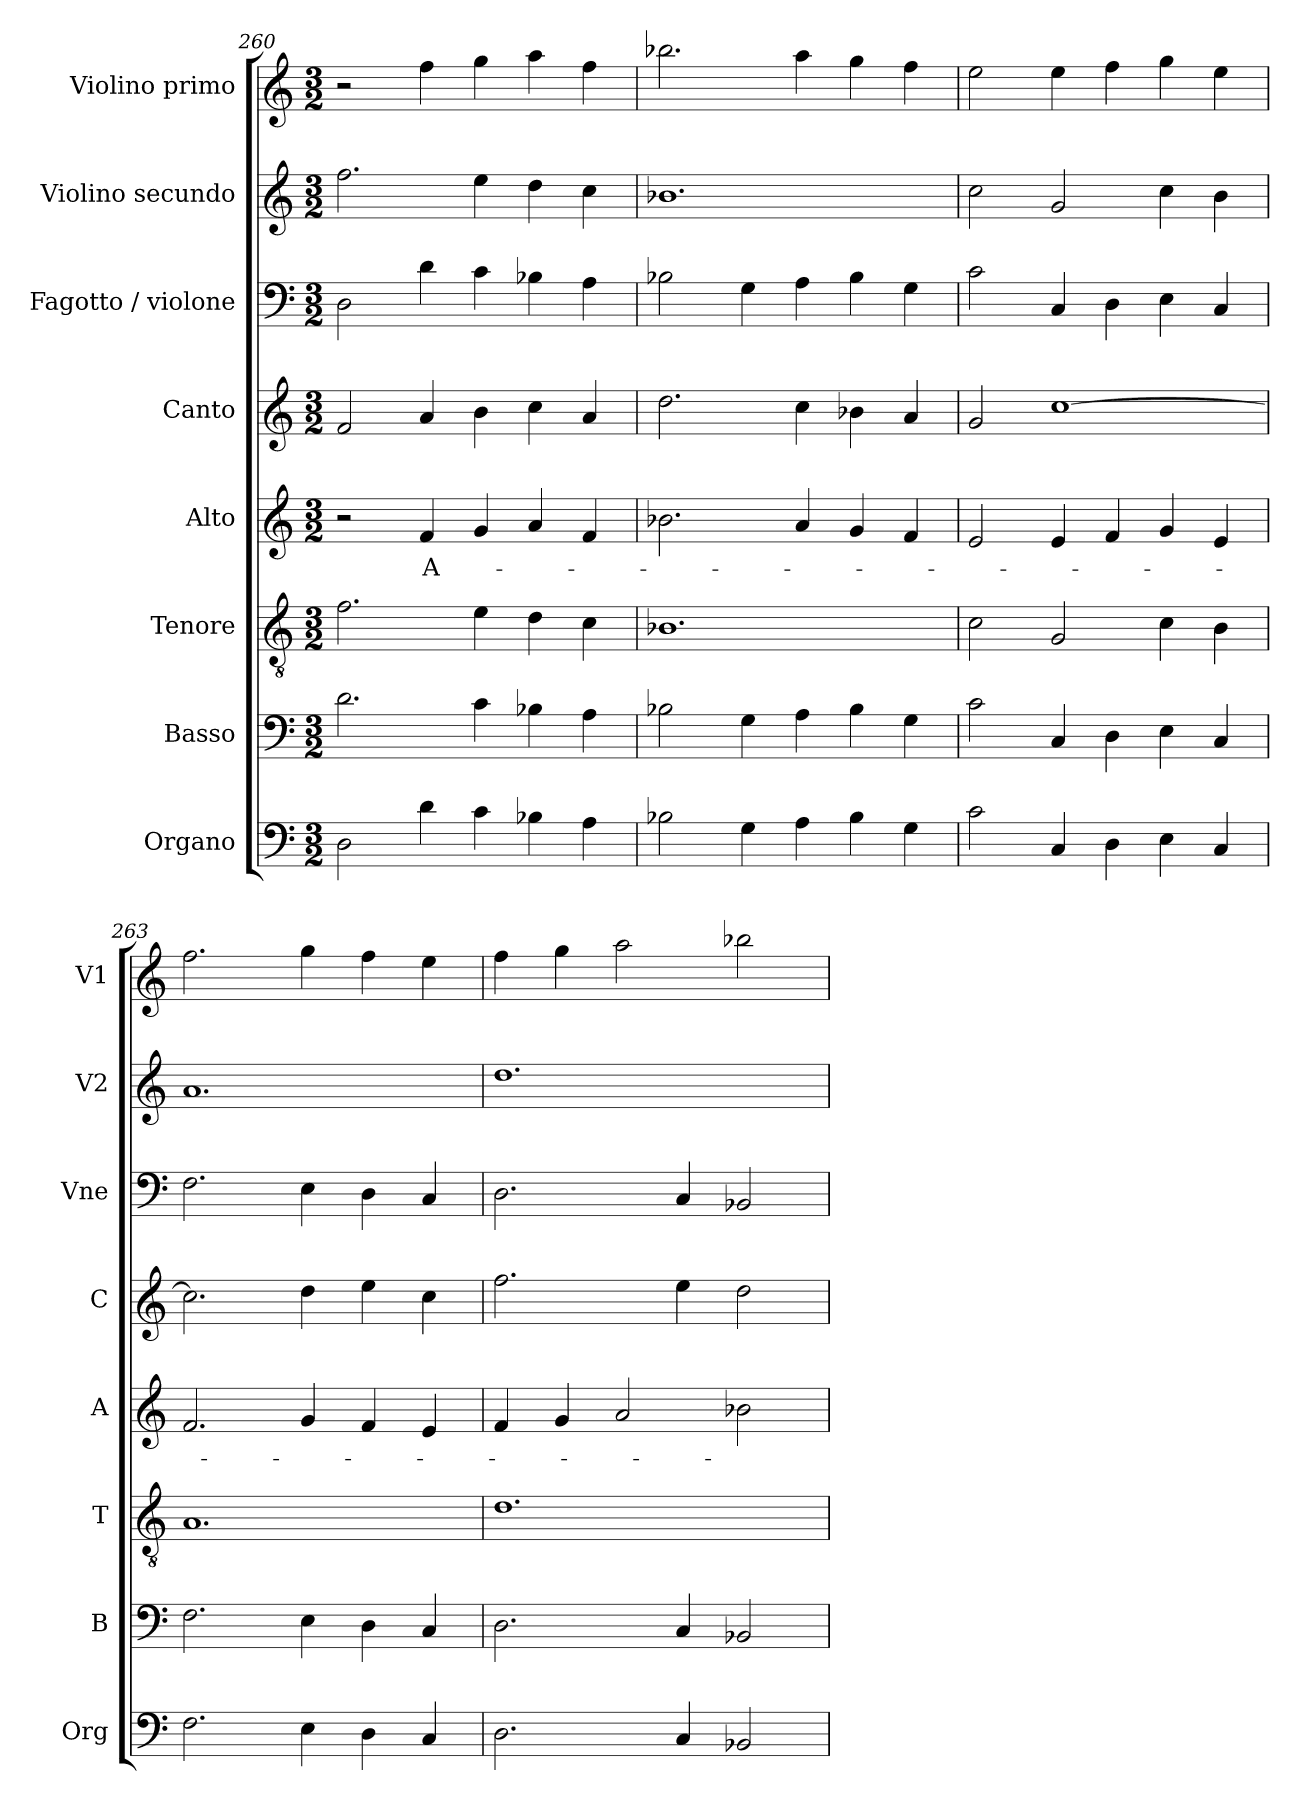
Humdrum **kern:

**kern	**kern	**kern	**kern	**text	**kern	**kern	**kern	**kern
*part8	*part7	*part6	*part5	*part5	*part4	*part3	*part2	*part1
*staff8	*staff7	*staff6	*staff5	*staff5	*staff4	*staff3	*staff2	*staff1
*I"Organo	*I"Basso	*I"Tenore	*I"Alto	*	*I"Canto	*I"Fagotto / violone	*I"Violino secundo	*I"Violino primo
*I'Org	*I'B	*I'T	*I'A	*	*I'C	*I'Vne	*I'V2	*I'V1
*clefF4	*clefF4	*clefGv2	*clefG2	*	*clefG2	*clefF4	*clefG2	*clefG2
*k[]	*k[]	*k[]	*k[]	*	*k[]	*k[]	*k[]	*k[]
*C:	*C:	*C:	*C:	*	*C:	*C:	*C:	*C:
*M3/2	*M3/2	*M3/2	*M3/2	*	*M3/2	*M3/2	*M3/2	*M3/2
=260	=260	=260	=260	=260	=260	=260	=260	=260
2D\	2.d\	2.f\	2r	.	2f/	2D\	2.ff\	2r
!	!	!	!	!LO:LY:b	!	!	!	!
4d\	.	.	4f/	A-	4a/	4d\	.	4ff\
4c\	4c\	4e\	4g/	.	4b\	4c\	4ee\	4gg\
4B-X\	4B-X\	4d\	4a/	.	4cc\	4B-X\	4dd\	4aa\
4A\	4A\	4c\	4f/	.	4a/	4A\	4cc\	4ff\
=261	=261	=261	=261	=261	=261	=261	=261	=261
2B-X\	2B-X\	1.B-X	2.b-X\	.	2.dd\	2B-X\	1.b-X	2.bb-X\
4G\	4G\	.	.	.	.	4G\	.	.
4A\	4A\	.	4a/	.	4cc\	4A\	.	4aa\
4B-\	4B-\	.	4g/	.	4b-X\	4B-\	.	4gg\
4G\	4G\	.	4f/	.	4a/	4G\	.	4ff\
=262	=262	=262	=262	=262	=262	=262	=262	=262
2c\	2c\	2c\	2e/	.	2g/	2c\	2cc\	2ee\
4C/	4C/	2G/	4e/	.	[1cc	4C/	2g/	4ee\
4D\	4D\	.	4f/	.	.	4D\	.	4ff\
4E\	4E\	4c\	4g/	.	.	4E\	4cc\	4gg\
4C/	4C/	4B\	4e/	.	.	4C/	4b\	4ee\
=263	=263	=263	=263	=263	=263	=263	=263	=263
2.F\	2.F\	1.A	2.f/	.	2.cc\]	2.F\	1.a	2.ff\
4E\	4E\	.	4g/	.	4dd\	4E\	.	4gg\
4D\	4D\	.	4f/	.	4ee\	4D\	.	4ff\
4C/	4C/	.	4e/	.	4cc\	4C/	.	4ee\
=264	=264	=264	=264	=264	=264	=264	=264	=264
2.D\	2.D\	1.d	4f/	.	2.ff\	2.D\	1.dd	4ff\
.	.	.	4g/	.	.	.	.	4gg\
.	.	.	2a/	.	.	.	.	2aa\
4C/	4C/	.	.	.	4ee\	4C/	.	.
2BB-X/	2BB-X/	.	2b-X\	.	2dd\	2BB-X/	.	2bb-X\
=	=	=	=	=	=	=	=	=
*-	*-	*-	*-	*-	*-	*-	*-	*-
